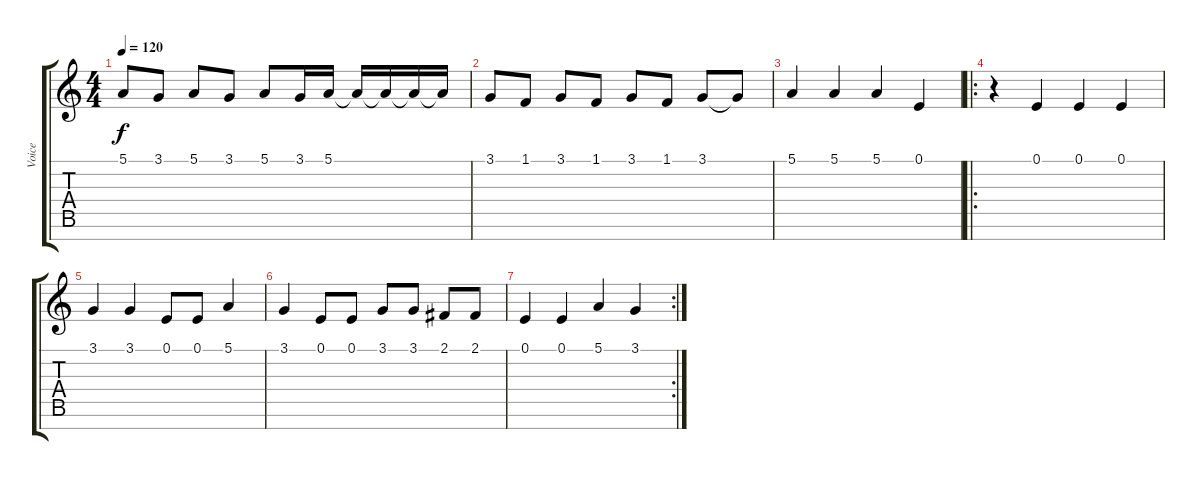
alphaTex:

\track ("Voice" "Voice") {instrument choiraahs}
\staff {score tabs}
\tuning (E4 B3 G3 D3 A2 E2 B1) {hide}
\ts (4 4)
\tempo 120
\clef g2
\ks c
5.1.8{dy f} 3.1.8 5.1.8 3.1.8 5.1.8 3.1.16 5.1.16 5.1{t}.16 5.1{t}.16 5.1{t}.16 5.1{t}.16 |
3.1.8 1.1.8 3.1.8 1.1.8 3.1.8 1.1.8 3.1.8 3.1{t}.8 |
5.1.4 5.1.4 5.1.4 0.1.4 |
\ro
r.4 0.1.4 0.1.4 0.1.4 |
3.1.4 3.1.4 0.1.8 0.1.8 5.1.4 |
3.1.4 0.1.8 0.1.8 3.1.8 3.1.8 2.1.8 2.1.8 |
\rc 2
0.1.4 0.1.4 5.1.4 3.1.4
